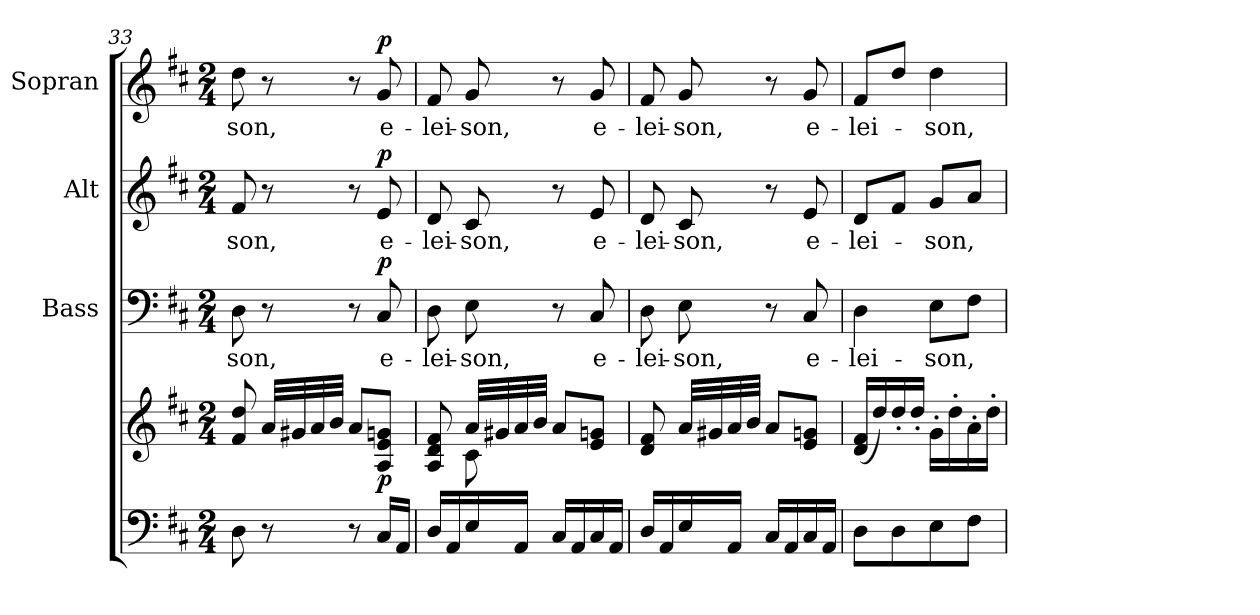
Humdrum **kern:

**kern	**kern	**dynam	**kern	**text	**dynam	**kern	**text	**dynam	**kern	**text	**dynam
*part4	*part4	*part4	*part3	*part3	*part3	*part2	*part2	*part2	*part1	*part1	*part1
*staff5	*staff4	*staff4/5	*staff3	*staff3	*staff3	*staff2	*staff2	*staff2	*staff1	*staff1	*staff1
*	*	*	*I"Bass	*	*	*I"Alt	*	*	*I"Sopran	*	*
*	*	*	*I'B.	*	*	*I'A.	*	*	*I'S.	*	*
*clefF4	*clefG2	*	*clefF4	*	*	*clefG2	*	*	*clefG2	*	*
*k[f#c#]	*k[f#c#]	*	*k[f#c#]	*	*	*k[f#c#]	*	*	*k[f#c#]	*	*
*D:	*D:	*	*D:	*	*	*D:	*	*	*D:	*	*
*M2/4	*M2/4	*	*M2/4	*	*	*M2/4	*	*	*M2/4	*	*
=33	=33	=33	=33	=33	=33	=33	=33	=33	=33	=33	=33
!	!	!	!	!LO:LY:b	!	!	!LO:LY:b	!	!	!LO:LY:b	!
8D\	8f#/ 8dd/	.	8D\	-son,	.	8f#/	-son,	.	8dd\	-son,	.
8r	32a/LLL	.	8r	.	.	8r	.	.	8r	.	.
.	32g#X/	.	.	.	.	.	.	.	.	.	.
.	32a/	.	.	.	.	.	.	.	.	.	.
.	32b/JJJ	.	.	.	.	.	.	.	.	.	.
8r	8a/L	.	8r	.	.	8r	.	.	8r	.	.
!	!	!LO:DY:b	!	!LO:LY:b	!LO:DY:a	!	!LO:LY:b	!LO:DY:a	!	!LO:LY:b	!LO:DY:a
16C#/LL	8A/ 8e/ 8gn/J	p	8C#/	e-	p	8e/	e-	p	8g/	e-	p
16AA/JJ	.	.	.	.	.	.	.	.	.	.	.
=34	=34	=34	=34	=34	=34	=34	=34	=34	=34	=34	=34
*	*^	*	*	*	*	*	*	*	*	*	*
!	!	!	!	!	!LO:LY:b	!	!	!LO:LY:b	!	!	!LO:LY:b	!
16D/LL	8A/ 8d/ 8f#/	8ryy	.	8D\	-lei-	.	8d/	-lei-	.	8f#/	-lei-	.
16AA/	.	.	.	.	.	.	.	.	.	.	.	.
!	!	!	!	!	!LO:LY:b	!	!	!LO:LY:b	!	!	!LO:LY:b	!
16E/	32a/LLL	8c#\	.	8E\	-son,	.	8c#/	-son,	.	8g/	-son,	.
.	32g#X/	.	.	.	.	.	.	.	.	.	.	.
16AA/JJ	32a/	.	.	.	.	.	.	.	.	.	.	.
.	32b/JJJ	.	.	.	.	.	.	.	.	.	.	.
16C#/LL	8a/L	4ryy	.	8r	.	.	8r	.	.	8r	.	.
16AA/	.	.	.	.	.	.	.	.	.	.	.	.
!	!	!	!	!	!LO:LY:b	!	!	!LO:LY:b	!	!	!LO:LY:b	!
16C#/	8e/ 8gn/J	.	.	8C#/	e-	.	8e/	e-	.	8g/	e-	.
16AA/JJ	.	.	.	.	.	.	.	.	.	.	.	.
*	*v	*v	*	*	*	*	*	*	*	*	*	*
=35	=35	=35	=35	=35	=35	=35	=35	=35	=35	=35	=35
!	!	!	!	!LO:LY:b	!	!	!LO:LY:b	!	!	!LO:LY:b	!
16D/LL	8d/ 8f#/	.	8D\	-lei-	.	8d/	-lei-	.	8f#/	-lei-	.
16AA/	.	.	.	.	.	.	.	.	.	.	.
!	!	!	!	!LO:LY:b	!	!	!LO:LY:b	!	!	!LO:LY:b	!
16E/	32a/LLL	.	8E\	-son,	.	8c#/	-son,	.	8g/	-son,	.
.	32g#X/	.	.	.	.	.	.	.	.	.	.
16AA/JJ	32a/	.	.	.	.	.	.	.	.	.	.
.	32b/JJJ	.	.	.	.	.	.	.	.	.	.
16C#/LL	8a/L	.	8r	.	.	8r	.	.	8r	.	.
16AA/	.	.	.	.	.	.	.	.	.	.	.
!	!	!	!	!LO:LY:b	!	!	!LO:LY:b	!	!	!LO:LY:b	!
16C#/	8e/ 8gn/J	.	8C#/	e-	.	8e/	e-	.	8g/	e-	.
16AA/JJ	.	.	.	.	.	.	.	.	.	.	.
!!LO:PB:g=z
=36	=36	=36	=36	=36	=36	=36	=36	=36	=36	=36	=36
!	!	!	!	!LO:LY:b	!	!	!LO:LY:b	!	!	!LO:LY:b	!
8D\L	(<16d/ 16f#/LL	.	4D\	-lei-	.	8d/L	-lei-	.	8f#/L	-lei-	.
.	16dd/)	.	.	.	.	.	.	.	.	.	.
8D\	16dd'</	.	.	.	.	8f#/J	.	.	8dd/J	.	.
.	16dd'</JJ	.	.	.	.	.	.	.	.	.	.
!	!	!	!	!LO:LY:b	!	!	!LO:LY:b	!	!	!LO:LY:b	!
8E\	16g'>\LL	.	8E\L	-son,	.	8g/L	-son,	.	4dd\	-son,	.
.	16dd'>\	.	.	.	.	.	.	.	.	.	.
8F#\J	16a'>\	.	8F#\J	.	.	8a/J	.	.	.	.	.
.	16dd'>\JJ	.	.	.	.	.	.	.	.	.	.
=	=	=	=	=	=	=	=	=	=	=	=
*-	*-	*-	*-	*-	*-	*-	*-	*-	*-	*-	*-
